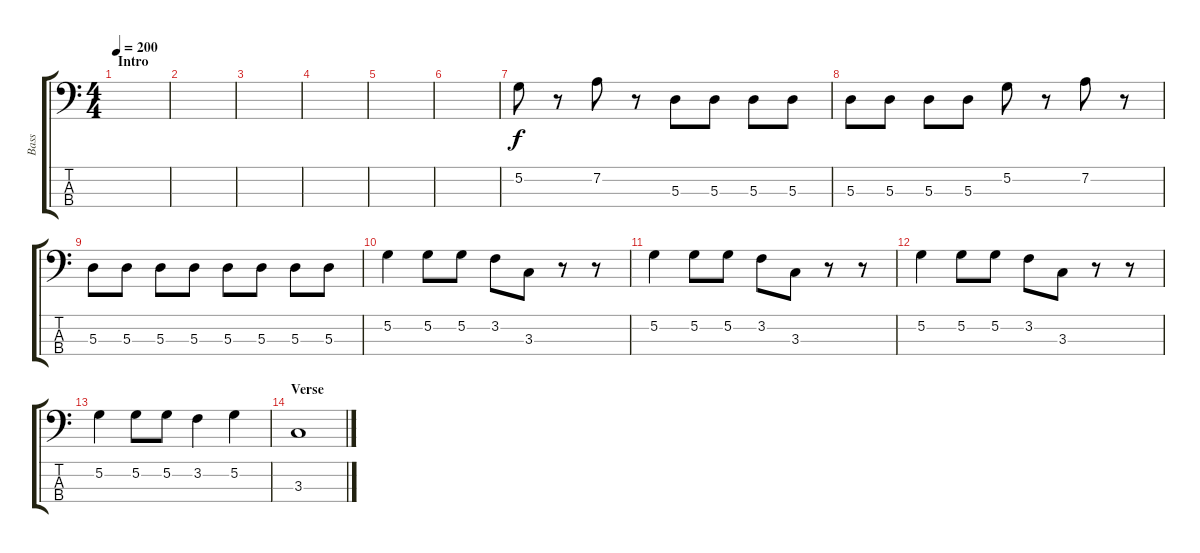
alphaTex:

\track ("Bass" "Bass") {instrument electricbassfinger}
\staff {score tabs}
\tuning (G2 D2 A1 E1) {hide}
\ts (4 4)
\section ("" "Intro")
\tempo 200
\clef f4
\ks c
|
|
|
|
|
|
5.2.8 r.8 7.2.8 r.8 5.3.8 5.3.8 5.3.8 5.3.8 |
5.3.8 5.3.8 5.3.8 5.3.8 5.2.8 r.8 7.2.8 r.8 |
5.3.8 5.3.8 5.3.8 5.3.8 5.3.8 5.3.8 5.3.8 5.3.8 |
5.2.4 5.2.8 5.2.8 3.2.8 3.3.8 r.8 r.8 |
5.2.4 5.2.8 5.2.8 3.2.8 3.3.8 r.8 r.8 |
5.2.4 5.2.8 5.2.8 3.2.8 3.3.8 r.8 r.8 |
5.2.4 5.2.8 5.2.8 3.2.4 5.2.4 |
\section ("" "Verse")
3.3.1
